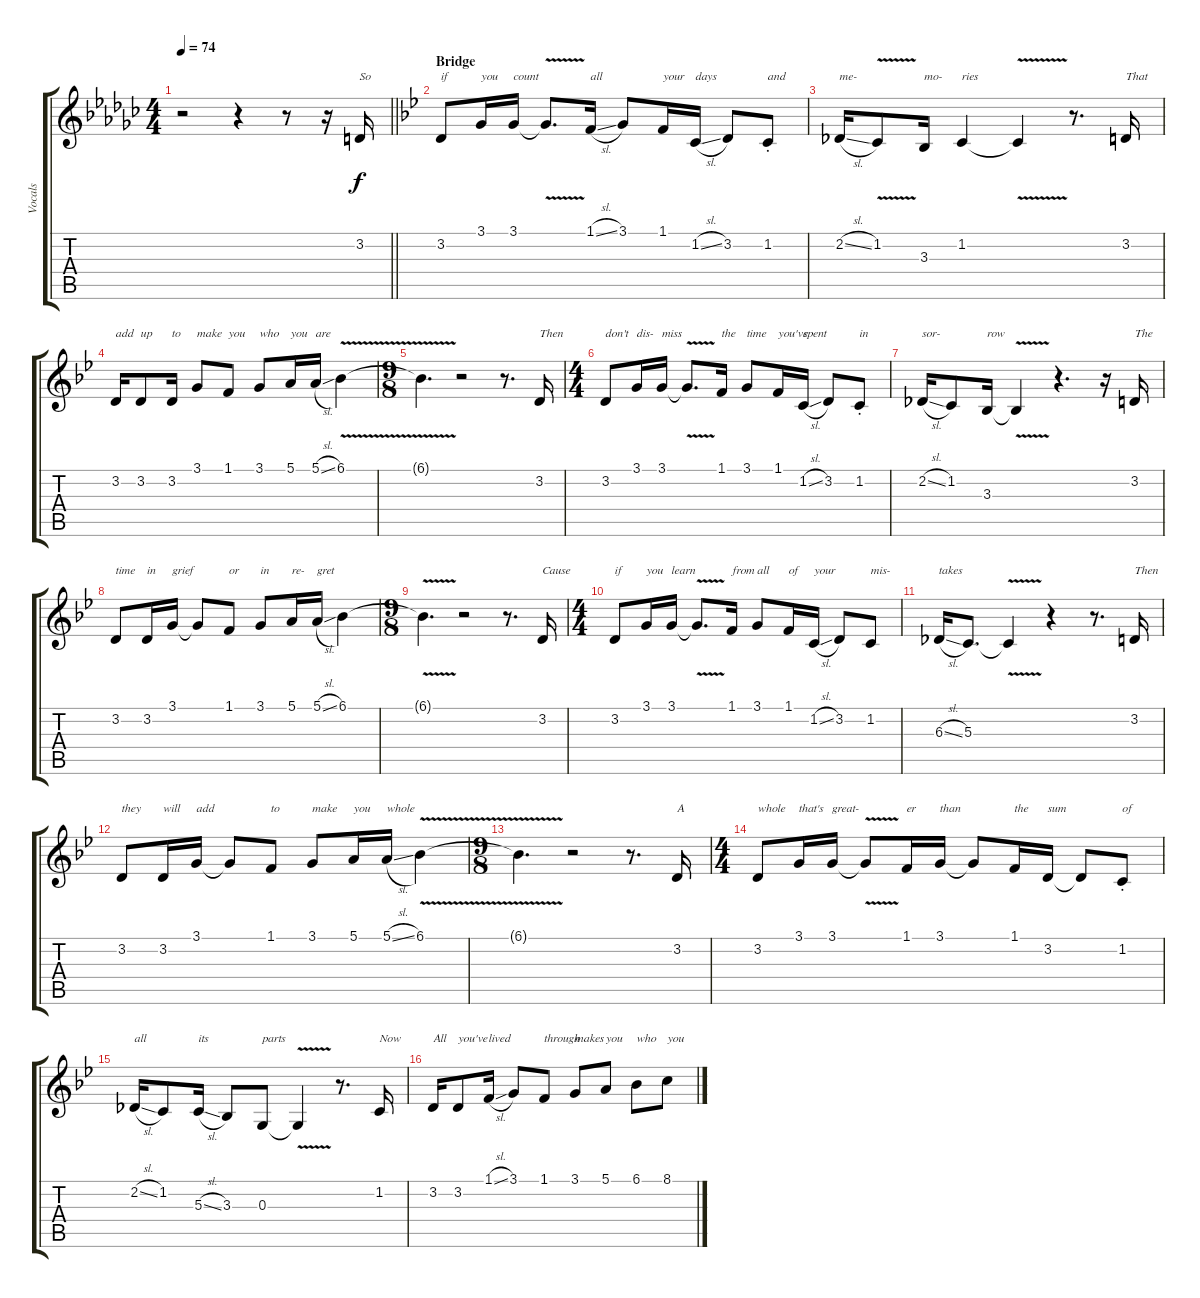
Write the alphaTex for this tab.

\track ("Vocals" "Vocals") {instrument bassoon}
\staff {score tabs}
\tuning (E4 B3 G3 D3 A2 E2) {hide}
\ts (4 4)
\tempo 74
\clef g2
\barLineRight lightlight
\ks ebminor
r.2{dy f} r.4 r.8 r.16 3.2.16{txt "So"} |
\section ("" "Bridge")
\ks gminor
3.2.8{txt "if"} 3.1.16{txt "you"} 3.1.16{txt "count"} 3.1{v t}.8{d} 1.1{sl}.16{txt "all"} 3.1.8 1.1.16{txt "your"} 1.2{sl}.16{txt "days"} 3.2.8 1.2{st}.8{txt "and"} |
2.2{sl}.16{txt "me-"} 1.2{v}.8 3.3.16{txt "mo-"} 1.2.4{txt "ries"} 1.2{v t}.4 r.8{d} 3.2.16{txt "That"} |
3.2.16{txt "add"} 3.2.8{txt "up"} 3.2.16{txt "to"} 3.1.8{txt "make"} 1.1.8{txt "you"} 3.1.8{txt "who"} 5.1.16{txt "you"} 5.1{sl}.16{txt "are"} 6.1{v}.4 |
\ts (9 8)
6.1{t}.4{d} r.2 r.8{d} 3.2.16{txt "Then"} |
\ts (4 4)
3.2.8{txt "don't"} 3.1.16{txt "dis-"} 3.1.16{txt "miss"} 3.1{v t}.8{d} 1.1.16{txt "the"} 3.1.8{txt "time"} 1.1.16{txt "you've"} 1.2{sl}.16{txt "spent"} 3.2.8 1.2{st}.8{txt "in"} |
2.2{sl}.16{txt "sor-"} 1.2.8 3.3.16{txt "row"} 3.3{v t}.4 r.4{d} r.16 3.2.16{txt "The"} |
3.2.8{txt "time"} 3.2.16{txt "in"} 3.1.16{txt "grief"} 3.1{t}.8 1.1.8{txt "or"} 3.1.8{txt "in"} 5.1.16{txt "re-"} 5.1{sl}.16{txt "gret"} 6.1.4 |
\ts (9 8)
6.1{v t}.4{d} r.2 r.8{d} 3.2.16{txt "Cause"} |
\ts (4 4)
3.2.8{txt "if"} 3.1.16{txt "you"} 3.1.16{txt "learn"} 3.1{v t}.8{d} 1.1.16{txt "from"} 3.1.8{txt "all"} 1.1.16{txt "of"} 1.2{sl}.16{txt "your"} 3.2.8 1.2.8{txt "mis-"} |
6.3{sl}.16{txt "takes"} 5.3.8{d} 5.3{v t}.4 r.4 r.8{d} 3.2.16{txt "Then"} |
3.2.8{txt "they"} 3.2.16{txt "will"} 3.1.16{txt "add"} 3.1{t}.8 1.1.8{txt "to"} 3.1.8{txt "make"} 5.1.16{txt "you"} 5.1{sl}.16{txt "whole"} 6.1{v}.4 |
\ts (9 8)
6.1{t}.4{d} r.2 r.8{d} 3.2.16{txt "A"} |
\ts (4 4)
3.2.8{txt "whole"} 3.1.16{txt "that's"} 3.1.16{txt "great-"} 3.1{v t}.8 1.1.16{txt "er"} 3.1.16{txt "than"} 3.1{t}.8 1.1.16{txt "the"} 3.2.16{txt "sum"} 3.2{t}.8 1.2{st}.8{txt "of"} |
2.2{sl}.16{txt "all"} 1.2.8 5.3{sl}.16{txt "its"} 3.3.8 0.3.8{txt "parts"} 0.3{v t}.4 r.8{d} 1.2.16{txt "Now"} |
3.2.16{txt "All"} 3.2.8{txt "you've"} 1.1{sl}.16{txt "lived"} 3.1.8 1.1.8{txt "through"} 3.1.8{txt "makes"} 5.1.8{txt "you"} 6.1.8{txt "who"} 8.1.8{txt "you"}
